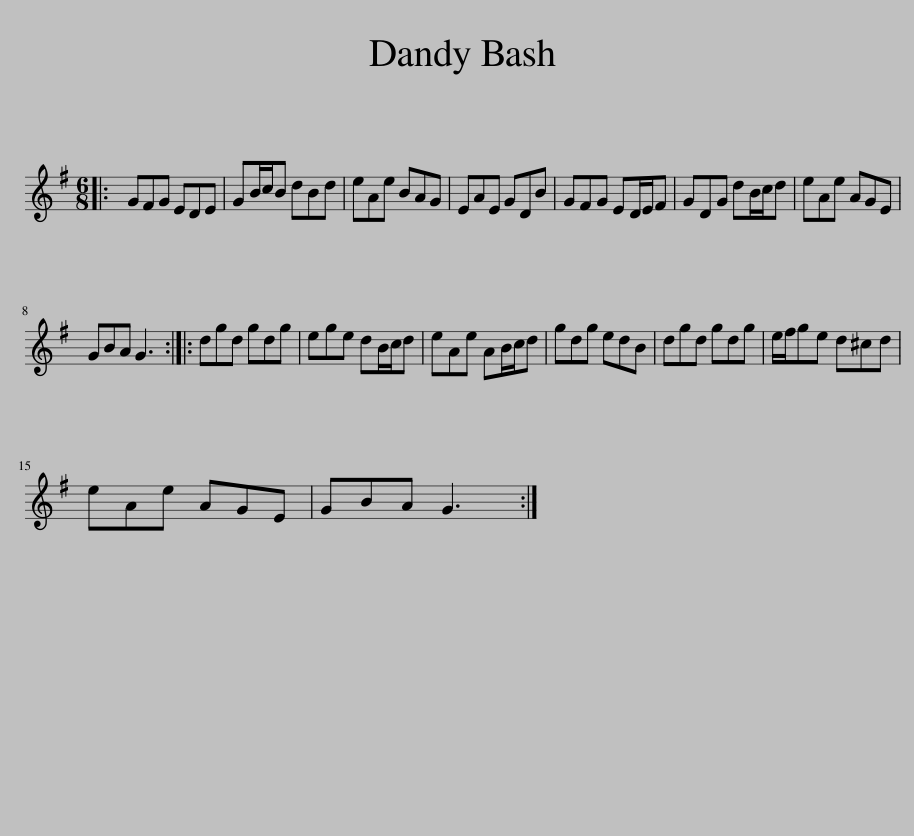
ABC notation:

X:1
L:1/8
M:6/8
I:linebreak $
K:G
V:1 treble
V:1
|: GFG EDE | GB/c/B dBd | eAe BAG | EAE GDB | GFG ED/E/F | %5
 GDG dB/c/d | eAe AGE |$ GBA G3 :: dgd gdg | ege dB/c/d | %10
 eAe AB/c/d | gdg edB | dgd gdg | e/f/ge d^cd |$ eAe AGE | %15
 GBA G3 :| %16
